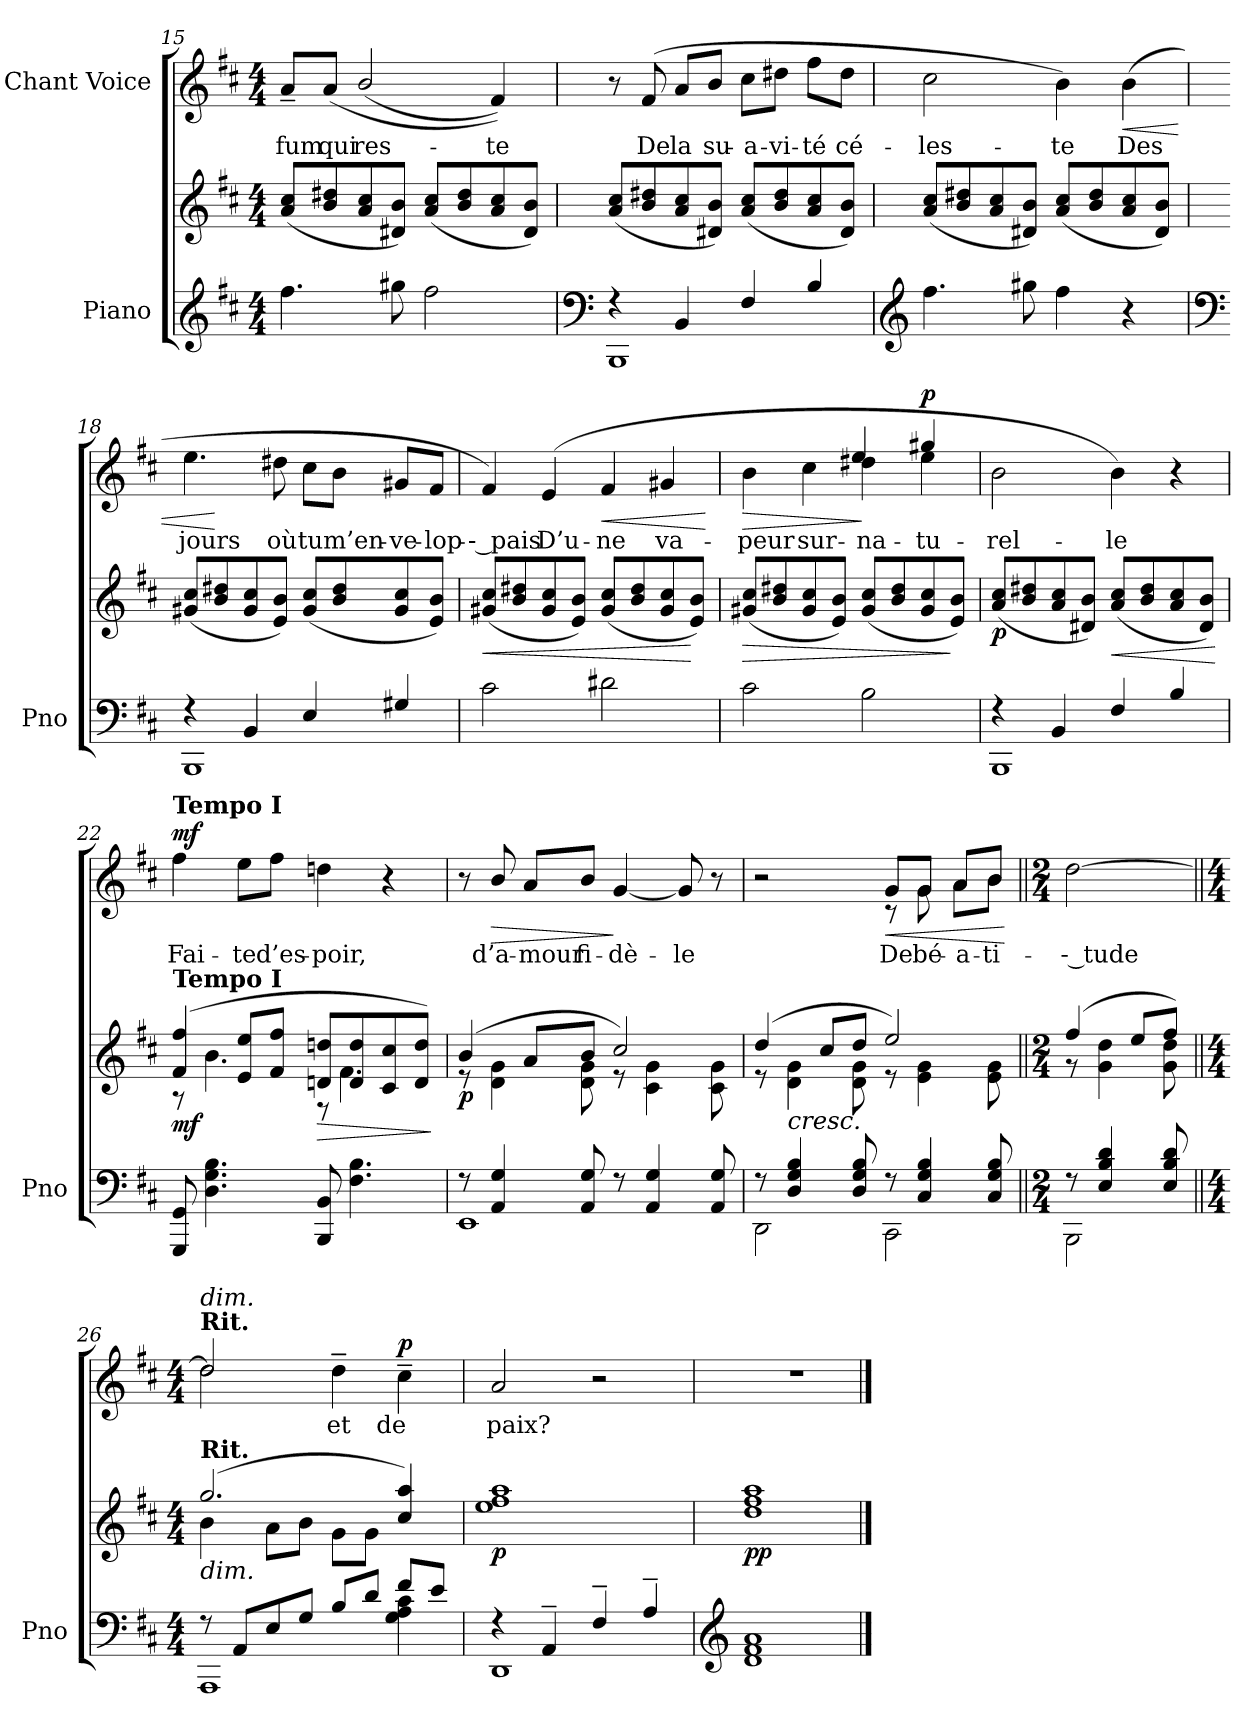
**kern	**kern	**dynam	**kern	**text	**dynam
*part2	*part2	*part2	*part1	*part1	*part1
*staff3	*staff2	*staff2/3	*staff1	*staff1	*staff1
*I"Piano	*	*	*I"Chant Voice	*	*
*I'Pno	*	*	*	*	*
*clefG2	*clefG2	*	*clefG2	*	*
*k[f#c#]	*k[f#c#]	*	*k[f#c#]	*	*
*M4/4	*M4/4	*	*M4/4	*	*
=15	=15	=15	=15	=15	=15
!	!	!	!	!LO:LY:b	!
4.ff#\	(8a/ 8cc#/L	.	8a~>/L	-fum	.
!	!	!	!	!LO:LY:b	!
.	8b/ 8dd#X/	.	(>8a/J	qui	.
!	!	!	!	!LO:LY:b	!
.	8a/ 8cc#/	.	(2b/	res-	.
8gg#X\	8d#X/ 8b/J)	.	.	.	.
2ff#\	(8a/ 8cc#/L	.	.	.	.
.	8b/ 8dd#/	.	.	.	.
!	!	!	!	!LO:LY:b	!
.	8a/ 8cc#/	.	4f#/))	-te	.
.	8d#/ 8b/J)	.	.	.	.
!!LO:LB:g=z
=16	=16	=16	=16	=16	=16
*clefF4	*	*	*	*	*
*^	*	*	*	*	*
4r	1BBB	(8a/ 8cc#/L	.	8r	.	.
!	!	!	!	!	!LO:LY:b	!
.	.	8b/ 8dd#X/	.	(8f#/	De	.
!	!	!	!	!	!LO:LY:b	!
4BB/	.	8a/ 8cc#/	.	8a/L	la	.
!	!	!	!	!	!LO:LY:b	!
.	.	8d#X/ 8b/J)	.	8b/J	su-	.
!	!	!	!	!	!LO:LY:b	!
4F#/	.	(8a/ 8cc#/L	.	8cc#\L	-a-	.
!	!	!	!	!	!LO:LY:b	!
.	.	8b/ 8dd#/	.	8dd#X\J	-vi-	.
!	!	!	!	!	!LO:LY:b	!
4B/	.	8a/ 8cc#/	.	8ff#\L	-té	.
!	!	!	!	!	!LO:LY:b	!
.	.	8d#/ 8b/J)	.	8dd#\J	cé-	.
*v	*v	*	*	*	*	*
=17	=17	=17	=17	=17	=17
*clefG2	*	*	*	*	*
!	!	!	!	!LO:LY:b	!
4.ff#\	(8a/ 8cc#/L	.	2cc#\	-les-	.
.	8b/ 8dd#X/	.	.	.	.
.	8a/ 8cc#/	.	.	.	.
8gg#X\	8d#X/ 8b/J)	.	.	.	.
!	!	!	!	!LO:LY:b	!
4ff#\	(8a/ 8cc#/L	.	4b\)	-te	.
.	8b/ 8dd#/	.	.	.	.
!	!	!	!	!LO:LY:b	!LO:HP:b
4r	8a/ 8cc#/	.	(4b\	Des	<
.	8d#/ 8b/J)	.	.	.	.
=18	=18	=18	=18	=18	=18
*clefF4	*	*	*	*	*
*^	*	*	*	*	*
!	!	!	!	!	!LO:LY:b	!
*	*	*	*	*^	*	*
4r	1BBB	(8g#X/ 8cc#/L	.	4.ee\	8ryy	jours	.
.	.	8b/ 8dd#X/	.	.	8ryy	.	[
4BB/	.	8g#/ 8cc#/	.	.	4ryy	.	.
!	!	!	!	!	!	!LO:LY:b	!
.	.	8e/ 8b/J)	.	8dd#X\	.	où	.
!	!	!	!	!	!	!LO:LY:b	!
4E/	.	(8g#/ 8cc#/L	.	8cc#\L	2ryy	tu	.
!	!	!	!	!	!	!LO:LY:b	!
.	.	8b/ 8dd#/	.	8b\J	.	m’en-	.
!	!	!	!	!	!	!LO:LY:b	!
4G#X/	.	8g#/ 8cc#/	.	8g#X/L	.	-ve-	.
!	!	!	!	!	!	!LO:LY:b	!
.	.	8e/ 8b/J)	.	8f#/J	.	-lop-	.
*v	*v	*	*	*v	*v	*	*
!!LO:PB:g=z
=19	=19	=19	=19	=19	=19
!	!	!LO:HP:b	!	!LO:LY:b	!
2c#\	(8g#X/ 8cc#/L	<	4f#/)	-- pais	.
.	8b/ 8dd#X/	.	.	.	.
!	!	!	!	!LO:LY:b	!
.	8g#/ 8cc#/	.	(4e/	D’u-	.
.	8e/ 8b/J)	.	.	.	.
!	!	!	!	!LO:LY:b	!LO:HP:b
2d#X\	(8g#/ 8cc#/L	.	4f#/	-ne	<
.	8b/ 8dd#/	.	.	.	.
!	!	!	!	!LO:LY:b	!
.	8g#/ 8cc#/	.	4g#X/	va-	.
.	8e/ 8b/J)	[	.	.	.
.	.	.	.	.	[
=20	=20	=20	=20	=20	=20
!	!	!LO:HP:b	!	!LO:LY:b	!LO:HP:b
*	*	*	*^	*	*
2c#\	(8g#X/ 8cc#/L	>	4b\	2ryy	-peur	>
.	8b/ 8dd#X/	.	.	.	.	.
!	!	!	!	!	!LO:LY:b	!
.	8g#/ 8cc#/	.	4cc#\	.	sur-	.
.	8e/ 8b/J)	.	.	.	.	.
!	!	!	!	!	!LO:LY:b	!
2B\	(8g#/ 8cc#/L	.	4dd#X\	4ee/	-na-	]
.	8b/ 8dd#/	.	.	.	.	.
!	!	!	!	!	!LO:LY:b	!LO:DY:a
.	8g#/ 8cc#/	.	4ee\	4gg#X/	-tu-	p
.	8e/ 8b/J)	]	.	.	.	.
*	*	*	*v	*v	*	*
=21	=21	=21	=21	=21	=21
*^	*	*	*	*	*
!	!	!	!LO:DY:b	!	!LO:LY:b	!
4r	1BBB	(8a/ 8cc#/L	p	2b\	-rel-	.
.	.	8b/ 8dd#X/	.	.	.	.
4BB/	.	8a/ 8cc#/	.	.	.	.
.	.	8d#X/ 8b/J)	.	.	.	.
!	!	!	!LO:HP:b	!	!LO:LY:b	!
4F#/	.	(8a/ 8cc#/L	<	4b\)	-le	.
.	.	8b/ 8dd#/	.	.	.	.
4B/	.	8a/ 8cc#/	.	4r	.	.
.	.	8d#/ 8b/J)	.	.	.	.
*v	*v	*	*	*	*	*
.	.	[	.	.	.
!!LO:LB:g=z
=22	=22	=22	=22	=22	=22
*	*^	*	*	*	*
!	!	!	!	!LO:TX:a:B:t=Tempo I	!	!
!	!LO:TX:a:B:t=Tempo I	!	!	!	!	!
!	!	!	!LO:DY:b	!	!LO:LY:b	!LO:DY:a
8GGG/ 8GG/	(4f#/ 4ff#/	8r	mf	4ff#\	Fai-	mf
4.D\ 4.G\ 4.B\	.	4.b\	.	.	.	.
!	!	!	!	!	!LO:LY:b	!
.	8e/ 8ee/L	.	.	8ee\L	-te	.
!	!	!	!	!	!LO:LY:b	!
.	8f#/ 8ff#/J	.	.	8ff#\J	d’es-	.
!	!	!	!LO:HP:b	!	!LO:LY:b	!
8BBB/ 8BB/	8dn/ 8ddn/L	8r	>	4ddn\	-poir,	.
4.F#\ 4.B\	8d/ 8dd/	4.f#\	.	.	.	.
.	8c#/ 8cc#/	.	.	4r	.	.
.	8d/ 8dd/J)	.	.	.	.	.
*	*v	*v	*	*	*	*
.	.	]	.	.	.
=23	=23	=23	=23	=23	=23
*^	*^	*	*	*	*
!	!	!	!	!LO:DY:b	!	!	!
8r	1EE	(4b/	8r	p	8r	.	.
!	!	!	!	!	!	!LO:LY:b	!LO:HP:b
4AA/ 4G/	.	.	4d\ 4g\	.	8b/	d’a-	>
!	!	!	!	!	!	!LO:LY:b	!
.	.	8a/L	.	.	8a/L	-mour	.
!	!	!	!	!	!	!LO:LY:b	!
8AA/ 8G/	.	8b/J	8d\ 8g\	.	8b/J	fi-	.
!	!	!	!	!	!	!LO:LY:b	!
8r	.	2cc#/)	8r	.	[4g/	-dè-	]
4AA/ 4G/	.	.	4c#\ 4g\	.	.	.	.
!	!	!	!	!	!	!LO:LY:b	!
.	.	.	.	.	8g/]	-le	.
8AA/ 8G/	.	.	8c#\ 8g\	.	8r	.	.
=24	=24	=24	=24	=24	=24	=24	=24
*	*	*	*	*	*^	*	*
8r	2DD\	(4dd/	8r	.	2r	2ryy	.	.
!	!	!	!LO:TX:b:i:t=cresc.	!	!	!	!	!
4D/ 4G/ 4B/	.	.	4d\ 4g\	.	.	.	.	.
.	.	8cc#/L	.	.	.	.	.	.
8D/ 8G/ 8B/	.	8dd/J	8d\ 8g\	.	.	.	.	.
!	!	!	!	!	!	!	!LO:LY:b	!LO:HP:b
8r	2CC#\	2ee/)	8r	.	8g/L	8r	De	<
!	!	!	!	!	!	!	!LO:LY:b	!
4C#/ 4G/ 4B/	.	.	4e\ 4g\	.	8g/J	8g\	bé-	.
!	!	!	!	!	!	!	!LO:LY:b	!
.	.	.	.	.	8a/L	8a\L	-a-	.
!	!	!	!	!	!	!	!LO:LY:b	!
8C#/ 8G/ 8B/	.	.	8e\ 8g\	.	8b/J	8b\J	-ti-	.
*v	*v	*	*	*	*v	*v	*	*
*	*v	*v	*	*	*	*
.	.	.	.	.	[
!!LO:LB:g=z
=25||	=25||	=25||	=25||	=25||	=25||
*M2/4	*M2/4	*	*M2/4	*	*
*^	*^	*	*	*	*
!	!	!	!	!	!	!LO:LY:b	!
8r	2BBB\	(4ff#/	8r	.	[>2dd\	-- tude	.
4E/ 4B/ 4d/	.	.	4g\ 4dd\	.	.	.	.
.	.	8ee/L	.	.	.	.	.
8E/ 8B/ 8d/	.	8ff#/J)	8g\ 8dd\	.	.	.	.
*v	*v	*	*	*	*	*	*
=26||	=26||	=26||	=26||	=26||	=26||	=26||
*M4/4	*M4/4	*	*	*M4/4	*	*
*^	*	*	*	*^	*	*
*	*^	*	*	*	*	*	*	*
!	!	!	!	!	!	!LO:TX:a:B:t=Rit.	!	!	!
!	!	!	!	!	!	!LO:TX:a:i:t=dim.	!	!	!
!	!	!	!LO:TX:a:B:t=Rit.	!	!	!	!	!	!
!	!	!	!LO:TX:b:i:t=dim.	!	!	!	!	!	!
2.ryy	8r	1AAA	(2.gg/	(4b\	.	2dd!/	2dd\]	.	.
.	8AA/L	.	.	.	.	.	.	.	.
.	8E/	.	.	8a\L	.	.	.	.	.
.	8G/J	.	.	8b\J	.	.	.	.	.
!	!	!	!	!	!	!	!	!LO:LY:b	!
.	8B/L	.	.	8g\L	.	2ryy	4dd~>\	et	.
.	8d/J	.	.	8g\J	.	.	.	.	.
!	!	!	!	!	!	!	!	!LO:LY:b	!LO:DY:a
8f#/L	4G\ 4A\ 4c#\	.	4cc#/ 4aa/)	4ryy	.	.	4cc#~>\	de	p
8e/J)	.	.	.	.	.	.	.	.	.
*	*v	*v	*	*	*	*v	*v	*	*
*	*	*v	*v	*	*	*	*
=27	=27	=27	=27	=27	=27	=27
!	!	!	!LO:DY:b	!	!LO:LY:b	!
4r	1DD	1ee 1ff# 1aa	p	2a/	paix?	.
4AA~/	.	.	.	.	.	.
4F#~/	.	.	.	2r	.	.
4A~/	.	.	.	.	.	.
*v	*v	*	*	*	*	*
=28	=28	=28	=28	=28	=28
*clefG2	*	*	*	*	*
!	!	!LO:DY:b	!	!	!
1d 1f# 1a	1dd 1ff# 1aa	pp	1r	.	.
==	==	==	==	==	==
*-	*-	*-	*-	*-	*-
